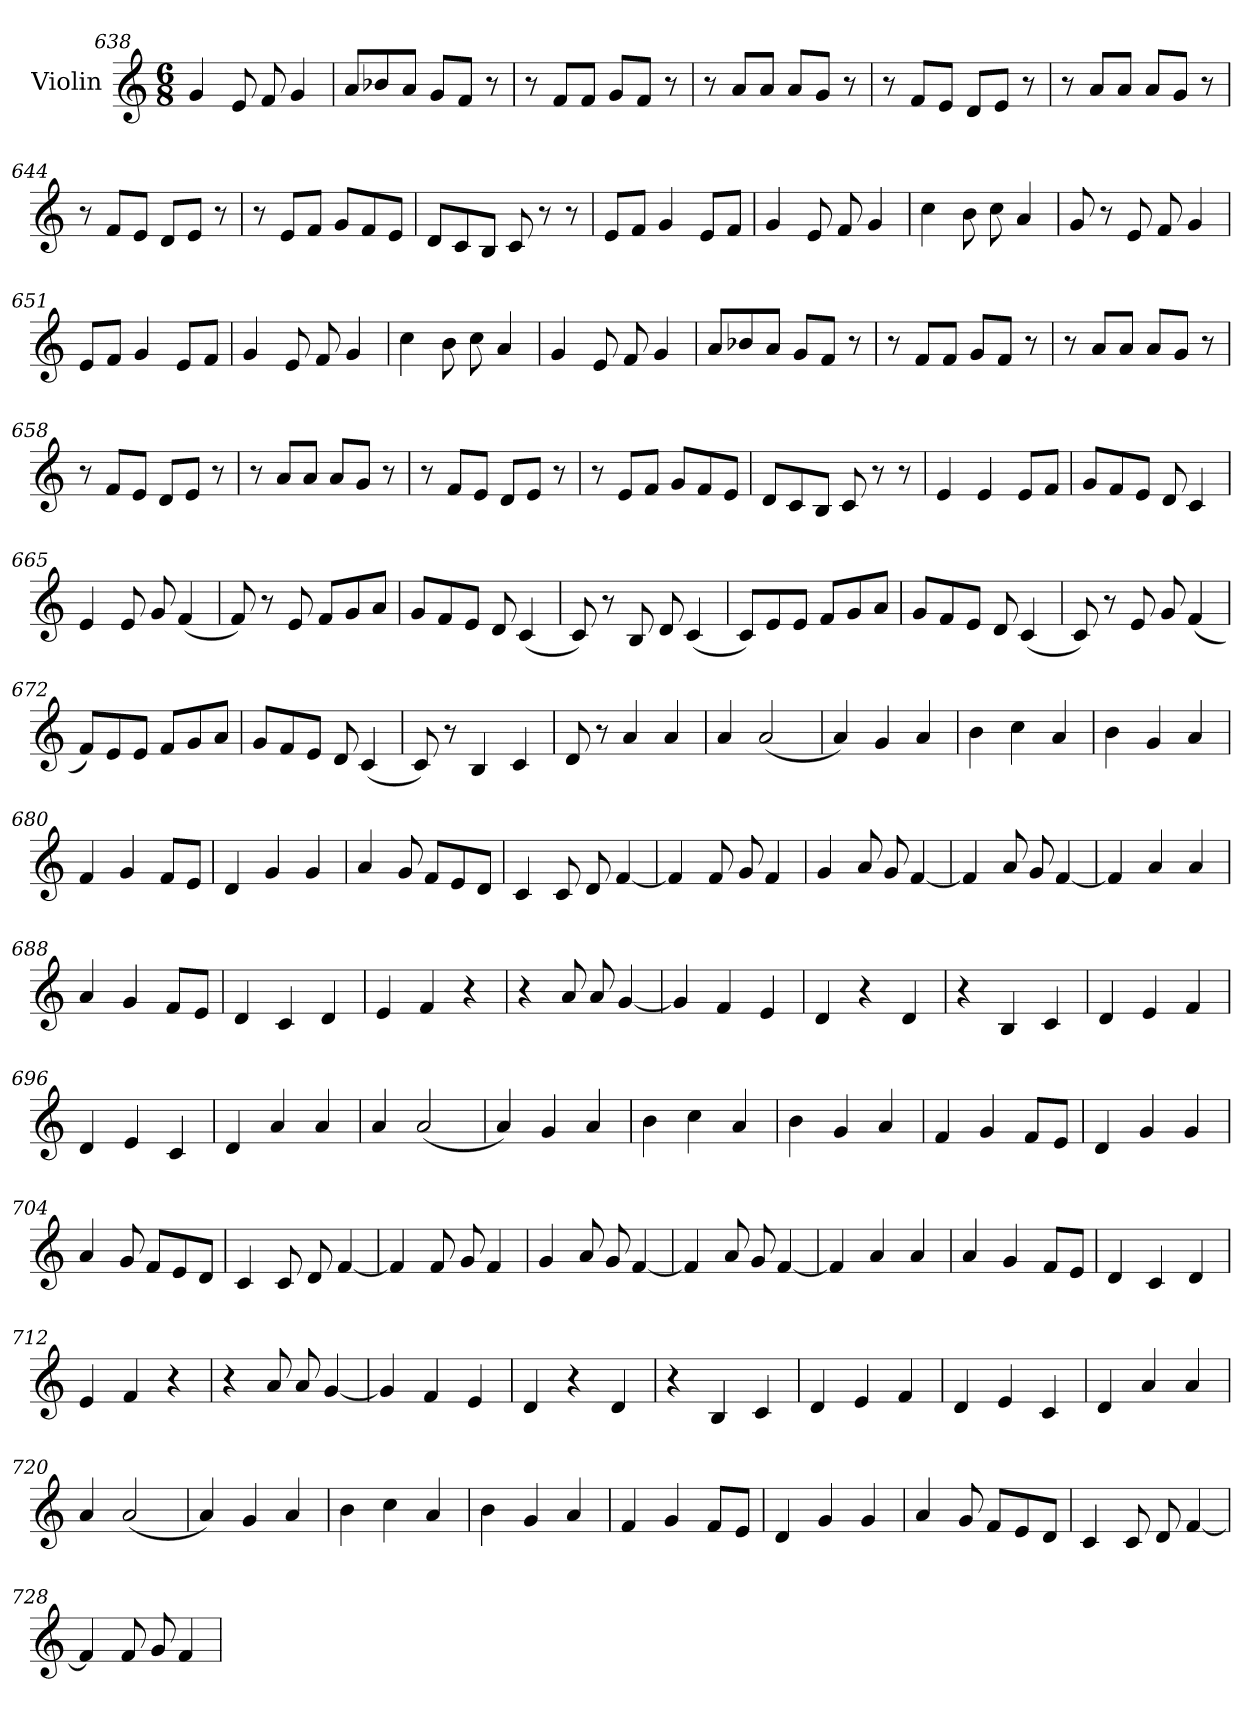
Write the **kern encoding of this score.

**kern
*part1
*staff1
*I"Violin
*clefG2
*k[]
*M6/8
=638
4g/
8e/
8f/
4g/
!!LO:LB:g=z
=639
8a/L
8b-X/
8a/J
8g/L
8f/J
8r
=640
8r
8f/L
8f/J
8g/L
8f/J
8r
=641
8r
8a/L
8a/J
8a/L
8g/J
8r
=642
8r
8f/L
8e/J
8d/L
8e/J
8r
=643
8r
8a/L
8a/J
8a/L
8g/J
8r
!!LO:LB:g=z
=644
8r
8f/L
8e/J
8d/L
8e/J
8r
=645
8r
8e/L
8f/J
8g/L
8f/
8e/J
=646
8d/L
8c/
8B/J
8c/
8r
8r
=647
8e/L
8f/J
4g/
8e/L
8f/J
=648
4g/
8e/
8f/
4g/
=649
4cc\
8b\
8cc\
4a/
!!LO:LB:g=z
=650
8g/
8r
8e/
8f/
4g/
=651
8e/L
8f/J
4g/
8e/L
8f/J
=652
4g/
8e/
8f/
4g/
=653
4cc\
8b\
8cc\
4a/
=654
4g/
8e/
8f/
4g/
=655
8a/L
8b-X/
8a/J
8g/L
8f/J
8r
!!LO:LB:g=z
=656
8r
8f/L
8f/J
8g/L
8f/J
8r
=657
8r
8a/L
8a/J
8a/L
8g/J
8r
=658
8r
8f/L
8e/J
8d/L
8e/J
8r
=659
8r
8a/L
8a/J
8a/L
8g/J
8r
=660
8r
8f/L
8e/J
8d/L
8e/J
8r
!!LO:PB:g=z
=661
8r
8e/L
8f/J
8g/L
8f/
8e/J
=662
8d/L
8c/
8B/J
8c/
8r
8r
=663
4e/
4e/
8e/L
8f/J
=664
8g/L
8f/
8e/J
8d/
4c/
=665
4e/
8e/
8g/
(<4f/
!!LO:LB:g=z
=666
8f/)
8r
8e/
8f/L
8g/
8a/J
=667
8g/L
8f/
8e/J
8d/
(<4c/
=668
8c/)
8r
8B/
8d/
(<4c/
=669
8c/L)
8e/
8e/J
8f/L
8g/
8a/J
=670
8g/L
8f/
8e/J
8d/
(<4c/
!!LO:LB:g=z
=671
8c/)
8r
8e/
8g/
(<4f/
=672
8f/L)
8e/
8e/J
8f/L
8g/
8a/J
=673
8g/L
8f/
8e/J
8d/
(<4c/
=674
8c/)
8r
4B/
4c/
=675
8d/
8r
4a/
4a/
=676
4a/
(<2a/
!!LO:LB:g=z
=677
4a/)
4g/
4a/
=678
4b\
4cc\
4a/
=679
4b\
4g/
4a/
=680
4f/
4g/
8f/L
8e/J
=681
4d/
4g/
4g/
=682
4a/
8g/
8f/L
8e/
8d/J
=683
4c/
8c/
8d/
[4f/
!!LO:LB:g=z
=684
4f/]
8f/
8g/
4f/
=685
4g/
8a/
8g/
[4f/
=686
4f/]
8a/
8g/
[4f/
=687
4f/]
4a/
4a/
=688
4a/
4g/
8f/L
8e/J
=689
4d/
4c/
4d/
=690
4e/
4f/
4r
!!LO:LB:g=z
=691
4r
8a/
8a/
[4g/
=692
4g/]
4f/
4e/
=693
4d/
4r
4d/
=694
4r
4B/
4c/
=695
4d/
4e/
4f/
=696
4d/
4e/
4c/
=697
4d/
4a/
4a/
!!LO:LB:g=z
=698
4a/
(<2a/
=699
4a/)
4g/
4a/
=700
4b\
4cc\
4a/
=701
4b\
4g/
4a/
=702
4f/
4g/
8f/L
8e/J
=703
4d/
4g/
4g/
=704
4a/
8g/
8f/L
8e/
8d/J
!!LO:LB:g=z
=705
4c/
8c/
8d/
[4f/
=706
4f/]
8f/
8g/
4f/
=707
4g/
8a/
8g/
[4f/
=708
4f/]
8a/
8g/
[4f/
=709
4f/]
4a/
4a/
=710
4a/
4g/
8f/L
8e/J
=711
4d/
4c/
4d/
!!LO:PB:g=z
=712
4e/
4f/
4r
=713
4r
8a/
8a/
[4g/
=714
4g/]
4f/
4e/
=715
4d/
4r
4d/
=716
4r
4B/
4c/
=717
4d/
4e/
4f/
=718
4d/
4e/
4c/
!!LO:LB:g=z
=719
4d/
4a/
4a/
=720
4a/
(<2a/
=721
4a/)
4g/
4a/
=722
4b\
4cc\
4a/
=723
4b\
4g/
4a/
=724
4f/
4g/
8f/L
8e/J
=725
4d/
4g/
4g/
!!LO:LB:g=z
=726
4a/
8g/
8f/L
8e/
8d/J
=727
4c/
8c/
8d/
[4f/
=728
4f/]
8f/
8g/
4f/
=
*-
